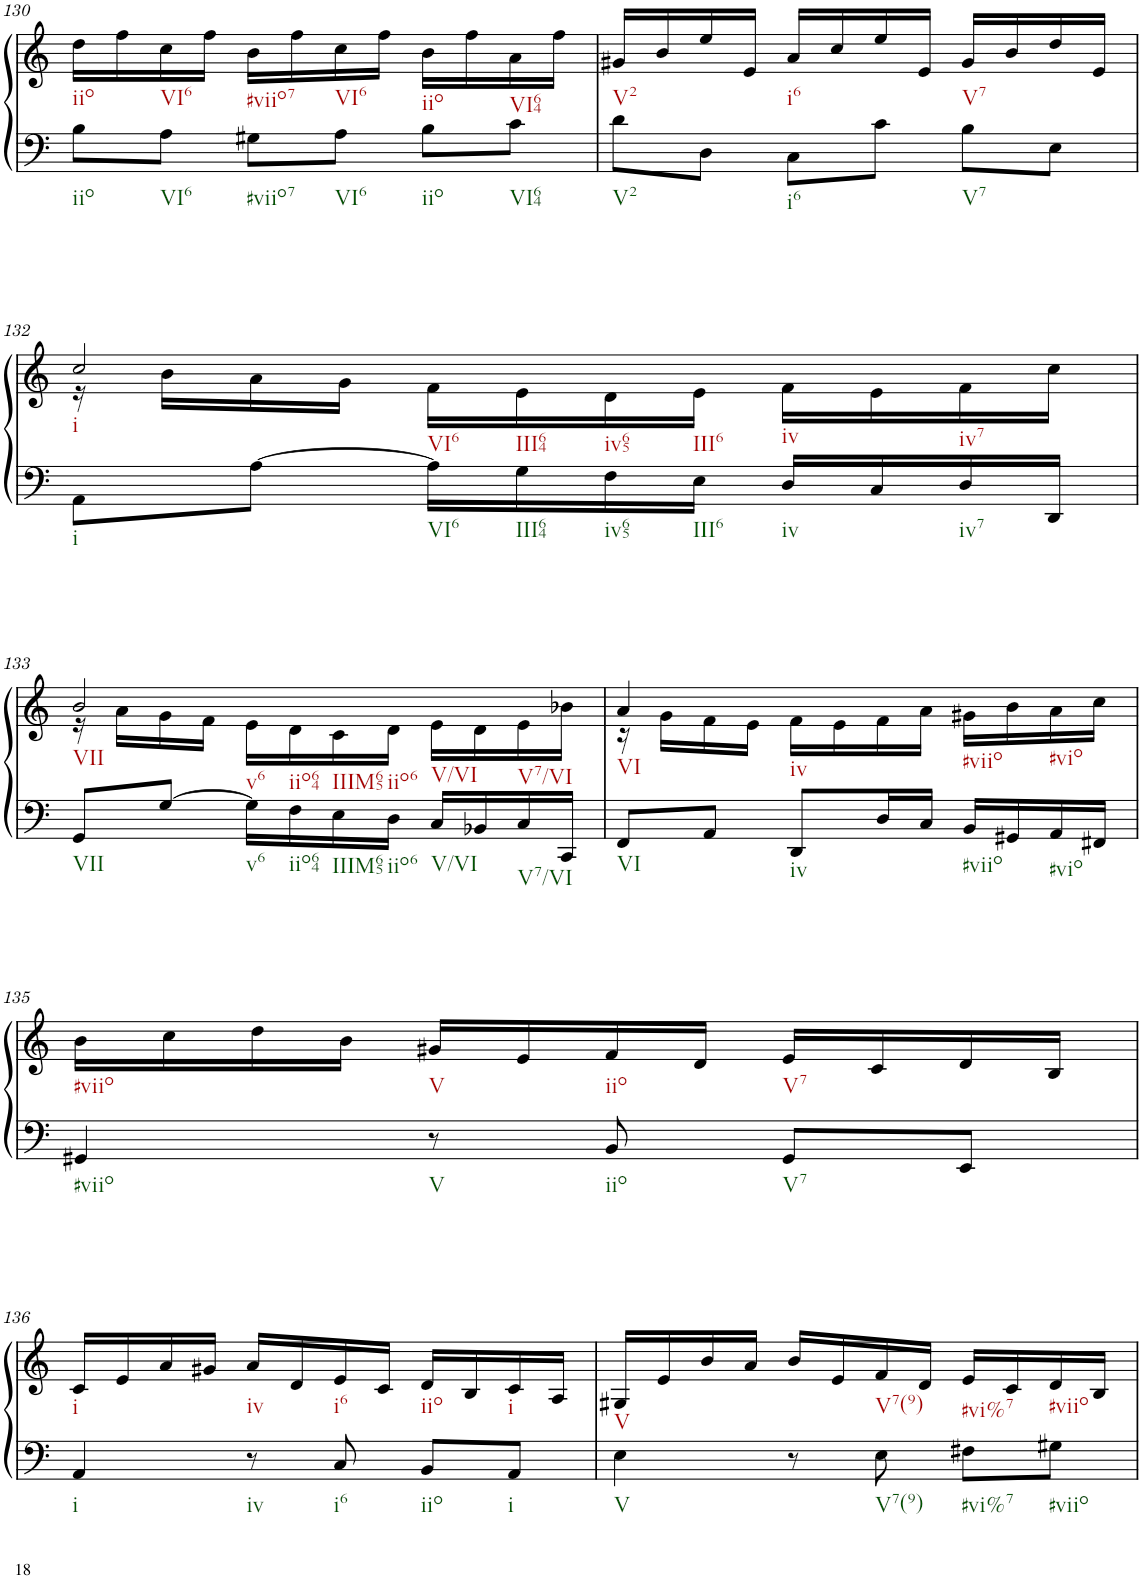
**kern	**kern
*part1	*part1
*staff2	*staff1
*I"Klavier linke Hand	*
!!LO:PB:g=z
*clefF4	*clefG2
*k[]	*k[]
*M3/4	*M3/4
=130	=130
8B\L	16dd\LL
.	16ff\
8A\J	16cc\
.	16ff\JJ
8G#X\L	16b\LL
.	16ff\
8A\J	16cc\
.	16ff\JJ
8B\L	16b\LL
.	16ff\
8c\J	16a\
.	16ff\JJ
=131	=131
8d\L	16g#X/LL
.	16b/
8D\J	16ee/
.	16e/JJ
8C\L	16a/LL
.	16cc/
8c\J	16ee/
.	16e/JJ
8B\L	16g#/LL
.	16b/
8E\J	16dd/
.	16e/JJ
!!LO:LB:g=z
=132	=132
*	*^
8AA\L	2cc/	16r
.	.	16b\LL
[8A\J	.	16a\
.	.	16g\JJ
16A\LL]	.	16f\LL
16G\	.	16e\
16F\	.	16d\
16E\JJ	.	16e\JJ
16D/LL	4ryy	16f\LL
16C/	.	16e\
16D/	.	16f\
16DD/JJ	.	16cc\JJ
!!LO:LB:g=z	!!
=133	=133	=133
8GG/L	2b/	16r
.	.	16a\LL
[8G/J	.	16g\
.	.	16f\JJ
16G\LL]	.	16e\LL
16F\	.	16d\
16E\	.	16c\
16D\JJ	.	16d\JJ
16C/LL	4ryy	16e\LL
16BB-X/	.	16d\
16C/	.	16e\
16CC/JJ	.	16b-X\JJ
=134	=134	=134
8FF/L	4a/	16r
.	.	16g\LL
8AA/J	.	16f\
.	.	16e\JJ
8DD/L	2ryy	16f\LL
.	.	16e\
16D/L	.	16f\
16C/JJ	.	16a\JJ
16BB/LL	.	16g#X\LL
16GG#X/	.	16b\
16AA/	.	16a\
16FF#X/JJ	.	16cc\JJ
*	*v	*v
!!LO:LB:g=z
=135	=135
4GG#X/	16b\LL
.	16cc\
.	16dd\
.	16b\JJ
8r	16g#X/LL
.	16e/
8BB/	16f/
.	16d/JJ
8GG#/L	16e/LL
.	16c/
8EE/J	16d/
.	16B/JJ
!!LO:LB:g=z
=136	=136
4AA/	16c/LL
.	16e/
.	16a/
.	16g#X/JJ
8r	16a/LL
.	16d/
8C/	16e/
.	16c/JJ
8BB/L	16d/LL
.	16B/
8AA/J	16c/
.	16A/JJ
=137	=137
4E\	16G#X/LL
.	16e/
.	16b/
.	16a/JJ
8r	16b/LL
.	16e/
8E\	16f/
.	16d/JJ
8F#X\L	16e/LL
.	16c/
8G#X\J	16d/
.	16B/JJ
=	=
*-	*-
